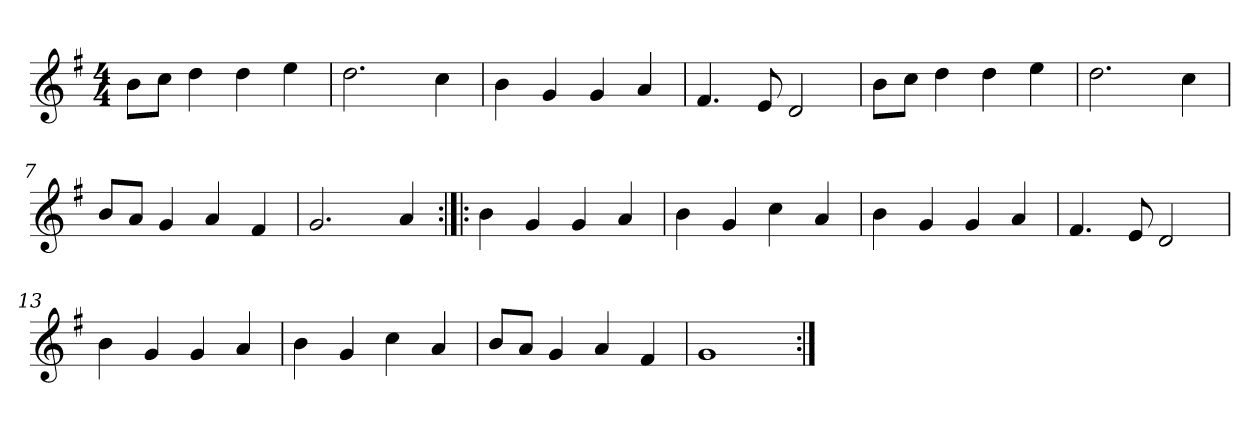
**kern
*part1
*staff1
*clefG2
*k[f#]
*G:
*M4/4
*MM180
=1
8b\L
8cc\J
4dd\
4dd\
4ee\
=2
2.dd\
4cc\
=3
4b\
4g/
4g/
4a/
=4
4.f#/
8e/
2d/
=5
8b\L
8cc\J
4dd\
4dd\
4ee\
=6
2.dd\
4cc\
=7
8b/L
8a/J
4g/
4a/
4f#/
=8
2.g/
4a/
=9:|!|:
4b\
4g/
4g/
4a/
!!LO:LB:g=z
=10
4b\
4g/
4cc\
4a/
=11
4b\
4g/
4g/
4a/
=12
4.f#/
8e/
2d/
=13
4b\
4g/
4g/
4a/
=14
4b\
4g/
4cc\
4a/
=15
8b/L
8a/J
4g/
4a/
4f#/
=16
1g
=:|!
*-
